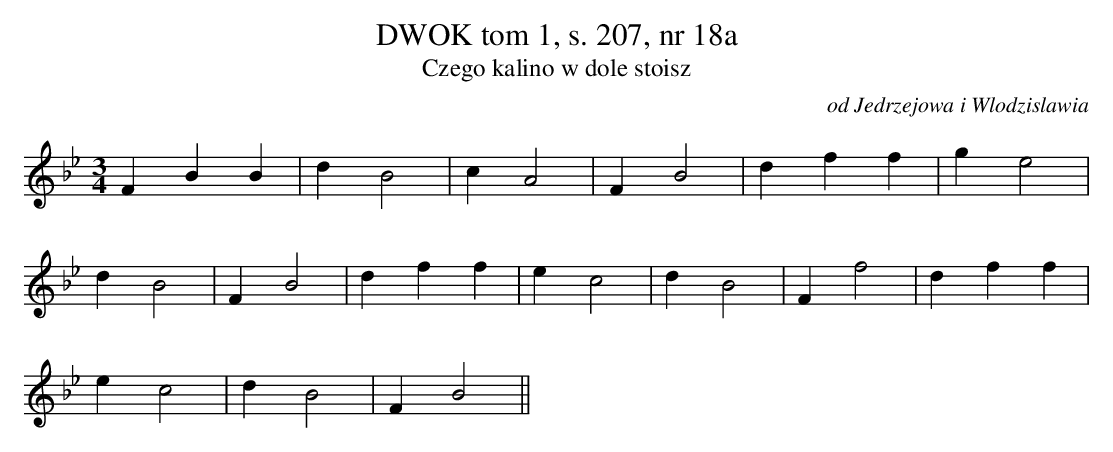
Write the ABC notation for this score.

X:1
T:DWOK tom 1, s. 207, nr 18a
T:Czego kalino w dole stoisz
O:od Jedrzejowa i Wlodzislawia
M:3/4
L:1/4
K:Bb
FBB | dB2 | cA2 | FB2 |dff | ge2 |
 dB2 | FB2 |dff | ec2 | dB2 | Ff2 | dff |
ec2 | dB2 | FB2||
